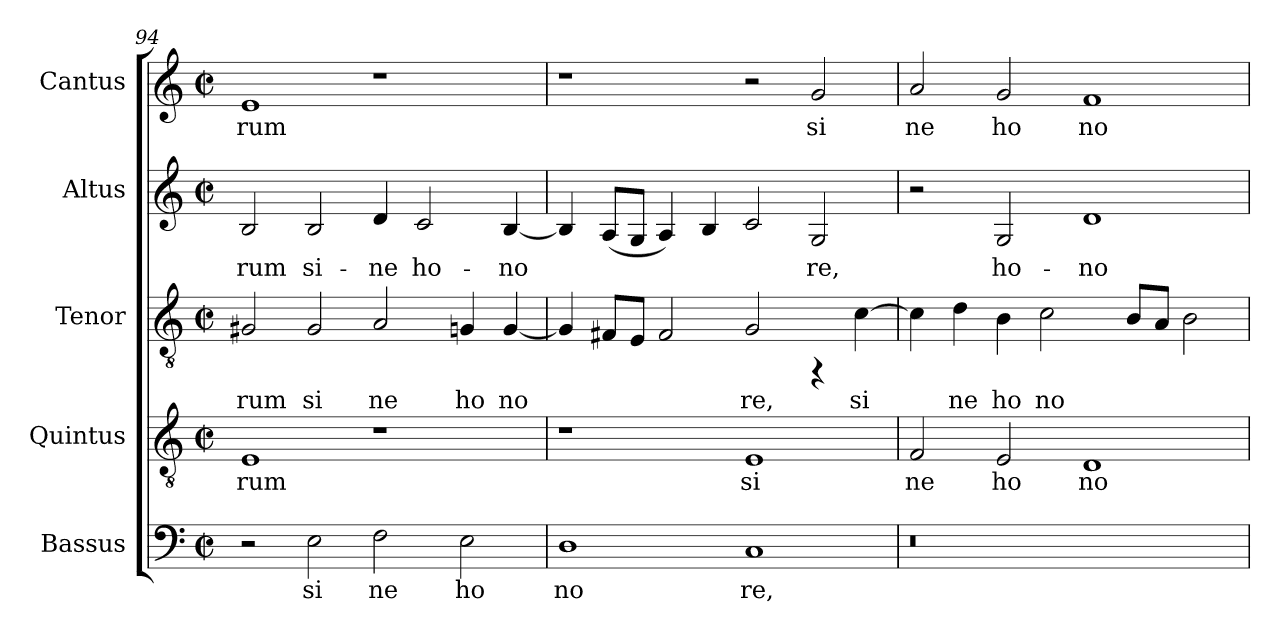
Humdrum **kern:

**kern	**text	**kern	**text	**kern	**text	**kern	**text	**kern	**text
*part5	*part5	*part4	*part4	*part3	*part3	*part2	*part2	*part1	*part1
*staff5	*staff5	*staff4	*staff4	*staff3	*staff3	*staff2	*staff2	*staff1	*staff1
*I"Bassus	*	*I"Quintus	*	*I"Tenor	*	*I"Altus	*	*I"Cantus	*
*clefF4	*	*clefGv2	*	*clefGv2	*	*clefG2	*	*clefG2	*
*k[]	*	*k[]	*	*k[]	*	*k[]	*	*k[]	*
*C:	*	*C:	*	*C:	*	*C:	*	*C:	*
*M2/2	*	*M2/2	*	*M2/2	*	*M2/2	*	*M2/2	*
*met(c|)	*	*met(c|)	*	*met(c|)	*	*met(c|)	*	*met(c|)	*
=94	=94	=94	=94	=94	=94	=94	=94	=94	=94
!	!	!	!LO:LY:b:cj	!	!LO:LY:b:cj	!	!LO:LY:b:cj	!	!LO:LY:b:cj
2r	.	1E	-rum	2G#X/	rum	2B/	-rum	1e	-rum
!	!LO:LY:b:cj	!	!	!	!LO:LY:b:cj	!	!LO:LY:b:cj	!	!
2E\	si	.	.	2G#/	si	2B/	si-	.	.
!	!LO:LY:b:cj	!	!	!	!LO:LY:b:cj	!	!LO:LY:b:cj	!	!
2F\	ne	1r	.	2A/	ne	4d/	-ne	1r	.
!	!	!	!	!	!	!	!LO:LY:b:cj	!	!
.	.	.	.	.	.	2c/	ho-	.	.
!	!LO:LY:b:cj	!	!	!	!LO:LY:b:cj	!	!	!	!
2E\	ho	.	.	4Gn/	ho	.	.	.	.
!	!	!	!	!	!LO:LY:b:cj	!	!LO:LY:b:cj	!	!
.	.	.	.	[<4G/	no	[<4B/	-no-	.	.
!!LO:LB:g=z
=95	=95	=95	=95	=95	=95	=95	=95	=95	=95
!	!LO:LY:b:cj	!	!	!	!LO:LY:b:cj	!	!LO:LY:b:cj	!	!
1D	no	1r	.	4G/]	.	4B/]	--	1r	.
!	!	!	!	!	!LO:LY:b:cj	!	!LO:LY:b:cj	!	!
.	.	.	.	8F#X/L	.	(<8A/L	--	.	.
!	!	!	!	!	!LO:LY:b:cj	!	!LO:LY:b:cj	!	!
.	.	.	.	8E/J	.	8G/J	--	.	.
!	!	!	!	!	!LO:LY:b:cj	!	!LO:LY:b:cj	!	!
.	.	.	.	2F#/	.	4A/)	--	.	.
!	!	!	!	!	!	!	!LO:LY:b:cj	!	!
.	.	.	.	.	.	4B/	--	.	.
!	!LO:LY:b:cj	!	!LO:LY:b:cj	!	!LO:LY:b:cj	!	!LO:LY:b:cj	!	!
1C	re,	1E	si	2G/	re,	2c/	--	2r	.
!	!	!	!	!	!	!	!LO:LY:b:cj	!	!LO:LY:b:cj
.	.	.	.	4rFF	.	2G/	-re,	2g/	si
!	!	!	!	!	!LO:LY:b:cj	!	!	!	!
.	.	.	.	[>4c\	si	.	.	.	.
=96	=96	=96	=96	=96	=96	=96	=96	=96	=96
!	!	!	!LO:LY:b:cj	!	!LO:LY:b:cj	!	!	!	!LO:LY:b:cj
0r	.	2F/	ne	4c\]	.	2r	.	2a/	ne
!	!	!	!	!	!LO:LY:b:cj	!	!	!	!
.	.	.	.	4d\	ne	.	.	.	.
!	!	!	!LO:LY:b:cj	!	!LO:LY:b:cj	!	!LO:LY:b:cj	!	!LO:LY:b:cj
.	.	2E/	ho	4B\	ho	2G/	ho-	2g/	ho
!	!	!	!	!	!LO:LY:b:cj	!	!	!	!
.	.	.	.	2c\	no	.	.	.	.
!	!	!	!LO:LY:b:cj	!	!	!	!LO:LY:b:cj	!	!LO:LY:b:cj
.	.	1D	no	.	.	1d	-no-	1f	no
!	!	!	!	!	!LO:LY:b:cj	!	!	!	!
.	.	.	.	8B/L	.	.	.	.	.
!	!	!	!	!	!LO:LY:b:cj	!	!	!	!
.	.	.	.	8A/J	.	.	.	.	.
!	!	!	!	!	!LO:LY:b:cj	!	!	!	!
.	.	.	.	2B\	.	.	.	.	.
=	=	=	=	=	=	=	=	=	=
*-	*-	*-	*-	*-	*-	*-	*-	*-	*-
